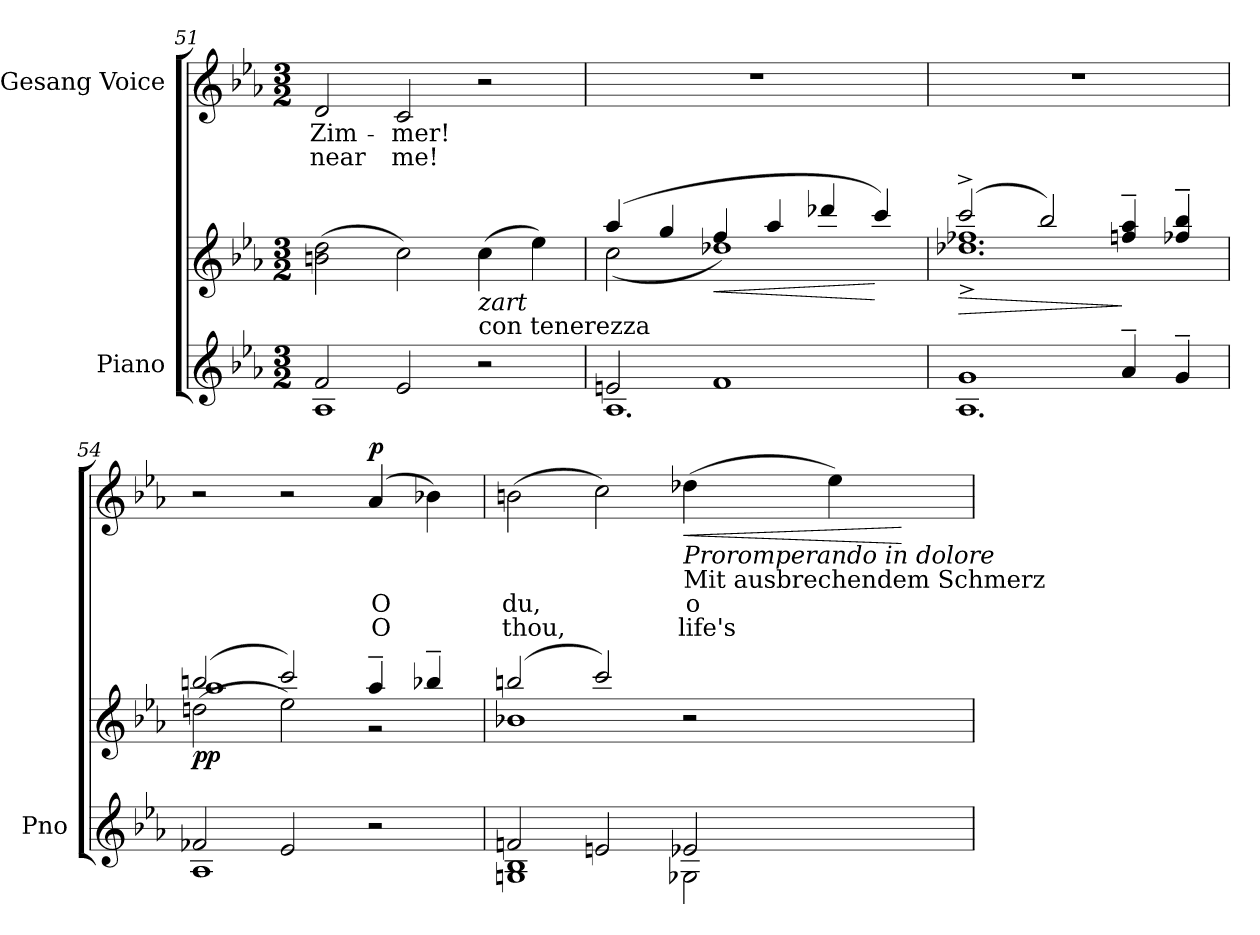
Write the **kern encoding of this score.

**kern	**kern	**dynam	**kern	**text	**text	**dynam
*part2	*part2	*part2	*part1	*part1	*part1	*part1
*staff3	*staff2	*staff2/3	*staff1	*staff1	*staff1	*staff1
*I"Piano	*	*	*I"Gesang Voice	*	*	*
*I'Pno	*	*	*	*	*	*
*clefG2	*clefG2	*	*clefG2	*	*	*
*k[b-e-a-]	*k[b-e-a-]	*	*k[b-e-a-]	*	*	*
*M3/2	*M3/2	*	*M3/2	*	*	*
=51	=51	=51	=51	=51	=51	=51
*^	*	*	*	*	*	*
!	!	!	!	!	!LO:LY:b	!LO:LY:b	!
2f/	1A-	(2bn\ 2dd\	.	2d/	Zim-	near	.
!	!	!	!	!	!LO:LY:b	!LO:LY:b	!
2e-/	.	2cc\)	.	2c/	-mer!	me!	.
!	!	!LO:TX:b:i:t=zart	!	!	!	!	!
!	!	!LO:TX:b:t=con tenerezza	!	!	!	!	!
2r	2ryy	(4cc\	.	2r	.	.	.
.	.	4ee-\)	.	.	.	.	.
=52	=52	=52	=52	=52	=52	=52	=52
*	*	*^	*	*	*	*	*
2en/	1.A-	(4aa-/	(2cc\	.	1.r	.	.	.
.	.	4gg/	.	.	.	.	.	.
!	!	!	!	!LO:HP:b	!	!	!	!
1f	.	4ff/	1dd-X)	<	.	.	.	.
.	.	4aa-/	.	.	.	.	.	.
.	.	4ddd-X/	.	.	.	.	.	.
.	.	4ccc/)	.	[	.	.	.	.
=53	=53	=53	=53	=53	=53	=53	=53	=53
!	!	!	!	!LO:HP:b	!	!	!	!
1g	1.A-	(2ccc^/	1.dd-X^ 1.ff-X^	>	1.r	.	.	.
.	.	2bb-/)	.	.	.	.	.	.
4a-~/	.	4ffn/~ 4aa-/~	.	]	.	.	.	.
4g~/	.	4ff-X/~ 4bb-/~	.	.	.	.	.	.
!!LO:PB:g=z
=54	=54	=54	=54	=54	=54	=54	=54	=54
*	*	*	*^	*	*	*	*	*
!	!	!	!	!	!LO:DY:b	!	!	!	!
2f-X/	1A-	(2bbn/	1aa-	(2ddn\	pp	2r	.	.	.
2e-/	.	2ccc/)	.	2ee-\)	.	2r	.	.	.
!	!	!	!	!	!	!	!LO:LY:b	!LO:LY:b	!LO:DY:a
2r	2ryy	4aa-~/	2ryy	2r	.	(4a-/	O	O	p
.	.	4bb-X~/	.	.	.	4b-X\)	.	.	.
*	*	*	*v	*v	*	*	*	*	*
=55	=55	=55	=55	=55	=55	=55	=55	=55
!	!	!	!	!	!	!LO:LY:b	!LO:LY:b	!
2fn/	1Gn 1B-	(2bbn/	1b-X	.	(2bn\	du,	thou,	.
2en/	.	2ccc/)	.	.	2cc\)	.	.	.
!	!	!	!	!	!LO:TX:b:i:t=Proromperando in dolore	!	!	!
!	!	!	!	!	!LO:TX:b:t=Mit ausbrechendem Schmerz	!	!	!
!	!	!	!	!	!	!LO:LY:b	!LO:LY:b	!LO:HP:b
2e-X/	2G-X\	2r	2ryy	.	(4dd-X\	o	life's	<
.	.	.	.	.	4ee-\)	.	.	.
*v	*v	*	*	*	*	*	*	*
*	*v	*v	*	*	*	*	*
.	.	.	.	.	.	[
=	=	=	=	=	=	=
*-	*-	*-	*-	*-	*-	*-
